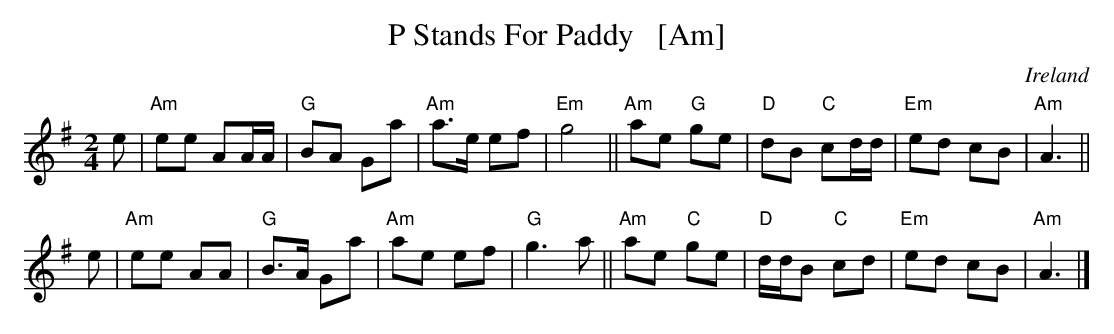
X:1
T: P Stands For Paddy   [Am]
O: Ireland
M: 2/4
L: 1/16
K: Ador
e2 |\
"Am"e2e2 A2AA | "G"B2A2 G2a2 | "Am"a3e  e2f2 | "Em"g8 ||\
"Am"a2e2 "G"g2e2 | "D"d2B2 "C"c2dd | "Em"e2d2 c2B2 | "Am"A6 ||
e2 |\
"Am"e2e2 A2A2 | "G"B3A  G2a2 | "Am"a2e2 e2f2 | "G"g6 a2 ||\
"Am"a2e2 "C"g2e2 | "D"ddB2 "C"c2d2 | "Em"e2d2 c2B2 | "Am"A6 |]
